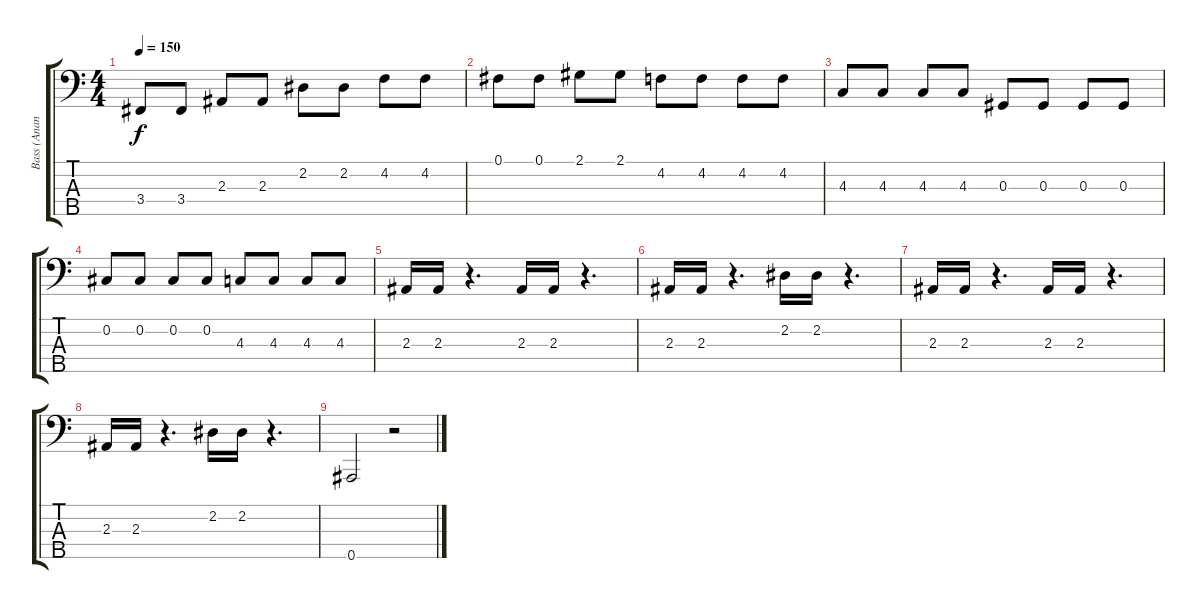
\track ("Bass (Anan Kaddouri)" "Bass (Anan") {instrument electricbassfinger}
\staff {score tabs}
\tuning (Gb2 Db2 Ab1 Eb1 Bb0) {hide}
\ts (4 4)
\tempo 150
\clef f4
\ks c
3.4.8{dy f} 3.4.8 2.3.8 2.3.8 2.2.8 2.2.8 4.2.8 4.2.8 |
0.1.8 0.1.8 2.1.8 2.1.8 4.2.8 4.2.8 4.2.8 4.2.8 |
4.3.8 4.3.8 4.3.8 4.3.8 0.3.8 0.3.8 0.3.8 0.3.8 |
0.2.8 0.2.8 0.2.8 0.2.8 4.3.8 4.3.8 4.3.8 4.3.8 |
2.3.16 2.3.16 r.4{d} 2.3.16 2.3.16 r.4{d} |
2.3.16 2.3.16 r.4{d} 2.2.16 2.2.16 r.4{d} |
2.3.16 2.3.16 r.4{d} 2.3.16 2.3.16 r.4{d} |
2.3.16 2.3.16 r.4{d} 2.2.16 2.2.16 r.4{d} |
0.5.2 r.2
